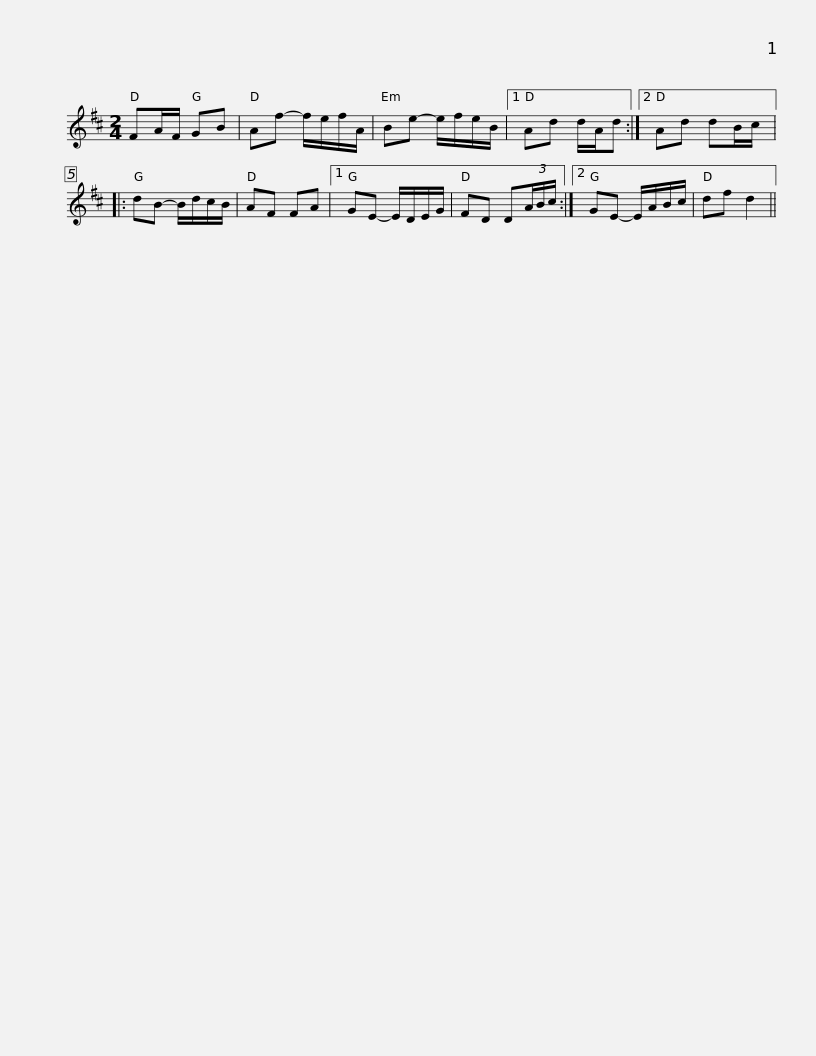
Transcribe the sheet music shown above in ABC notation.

X:1
L:1/8
M:2/4
I:linebreak $
K:D
V:1 treble
V:1
 FA/F/ GB | Af- f/e/f/A/ | Be- e/f/e/B/ |1 Ad d/A/d :|2 Ad dB/c/ |: %5
 dB- B/d/c/B/ | AF FA |1 GE- E/D/E/G/ |$ FD D(3A/B/c/ :|2 GE- E/A/B/c/ | %10
 df d2 || %11
